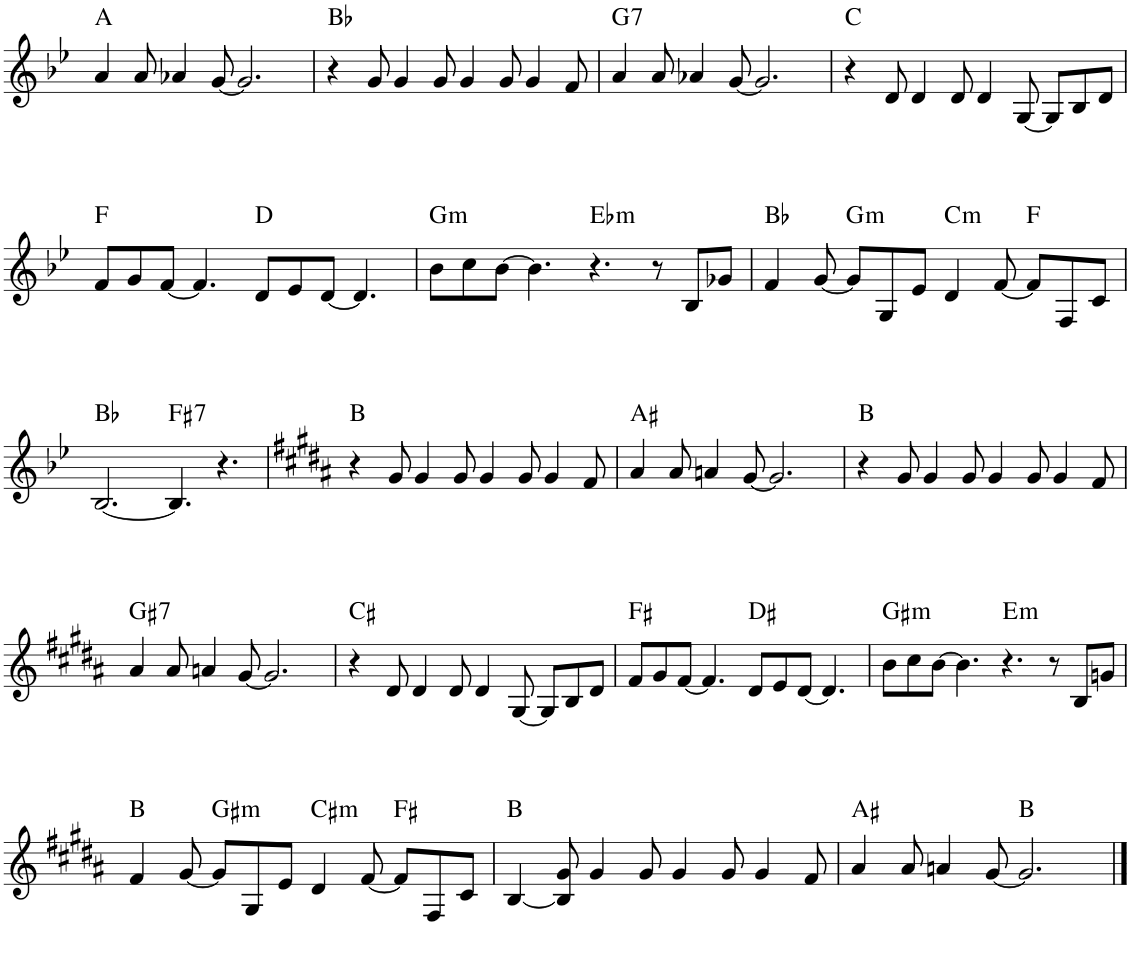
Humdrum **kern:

**kern	**harte
*part1	*part1
*staff1	*
*I"Piano	*
*I'Pno.	*
!!LO:PB:g=z
*clefG2	*
*k[b-e-]	*
*M12/8	*
=28	=28
4a/	A:maj
8a/	.
4a-X/	.
[8g/	.
2.g/]	.
=29	=29
4r	Bb:maj
8g/	.
4g/	.
8g/	.
4g/	.
8g/	.
4g/	.
8f/	.
=30	=30
!	!LO:H:kt=7
4a/	G:7
8a/	.
4a-X/	.
[8g/	.
2.g/]	.
=31	=31
4r	C:maj
8d/	.
4d/	.
8d/	.
4d/	.
[8G/	.
8G/L]	.
8B-/	.
8d/J	.
!!LO:LB:g=z
=32	=32
8f/L	F:maj
8g/	.
[8f/J	.
4.f/]	.
8d/L	D:maj
8e-/	.
[8d/J	.
4.d/]	.
=33	=33
!	!LO:H:kt=m
8b-\L	G:min
8cc\	.
[8b-\J	.
4.b-\]	.
!	!LO:H:kt=m
4.r	Eb:min
8r	.
8B-/L	.
8g-X/J	.
=34	=34
4f/	Bb:maj
[8g/	.
!	!LO:H:kt=m
8g/L]	G:min
8G/	.
8e-/J	.
!	!LO:H:kt=m
4d/	C:min
[8f/	.
8f/L]	F:maj
8F/	.
8c/J	.
!!LO:LB:g=z
=35	=35
[2.B-/	Bb:maj
!	!LO:H:kt=7
4.B-/]	F#:7
4.r	.
=36	=36
*k[f#c#g#d#a#]	*
4r	B:maj
8g#/	.
4g#/	.
8g#/	.
4g#/	.
8g#/	.
4g#/	.
8f#/	.
=37	=37
4a#/	A#:maj
8a#/	.
4an/	.
[8g#/	.
2.g#/]	.
=38	=38
4r	B:maj
8g#/	.
4g#/	.
8g#/	.
4g#/	.
8g#/	.
4g#/	.
8f#/	.
!!LO:LB:g=z
=39	=39
!	!LO:H:kt=7
4a#/	G#:7
8a#/	.
4an/	.
[8g#/	.
2.g#/]	.
=40	=40
4r	C#:maj
8d#/	.
4d#/	.
8d#/	.
4d#/	.
[8G#/	.
8G#/L]	.
8B/	.
8d#/J	.
=41	=41
8f#/L	F#:maj
8g#/	.
[8f#/J	.
4.f#/]	.
8d#/L	D#:maj
8e/	.
[8d#/J	.
4.d#/]	.
=42	=42
!	!LO:H:kt=m
8b\L	G#:min
8cc#\	.
[8b\J	.
4.b\]	.
!	!LO:H:kt=m
4.r	E:min
8r	.
8B/L	.
8gn/J	.
!!LO:LB:g=z
=43	=43
4f#/	B:maj
[8g#/	.
!	!LO:H:kt=m
8g#/L]	G#:min
8G#/	.
8e/J	.
!	!LO:H:kt=m
4d#/	C#:min
[8f#/	.
8f#/L]	F#:maj
8F#/	.
8c#/J	.
=44	=44
[4B/	B:maj
8B/] 8g#/	.
4g#/	.
8g#/	.
4g#/	.
8g#/	.
4g#/	.
8f#/	.
=45	=45
4a#/	A#:maj
8a#/	.
4an/	.
[8g#/	.
2.g#/]	B:maj
==	==
*-	*-
